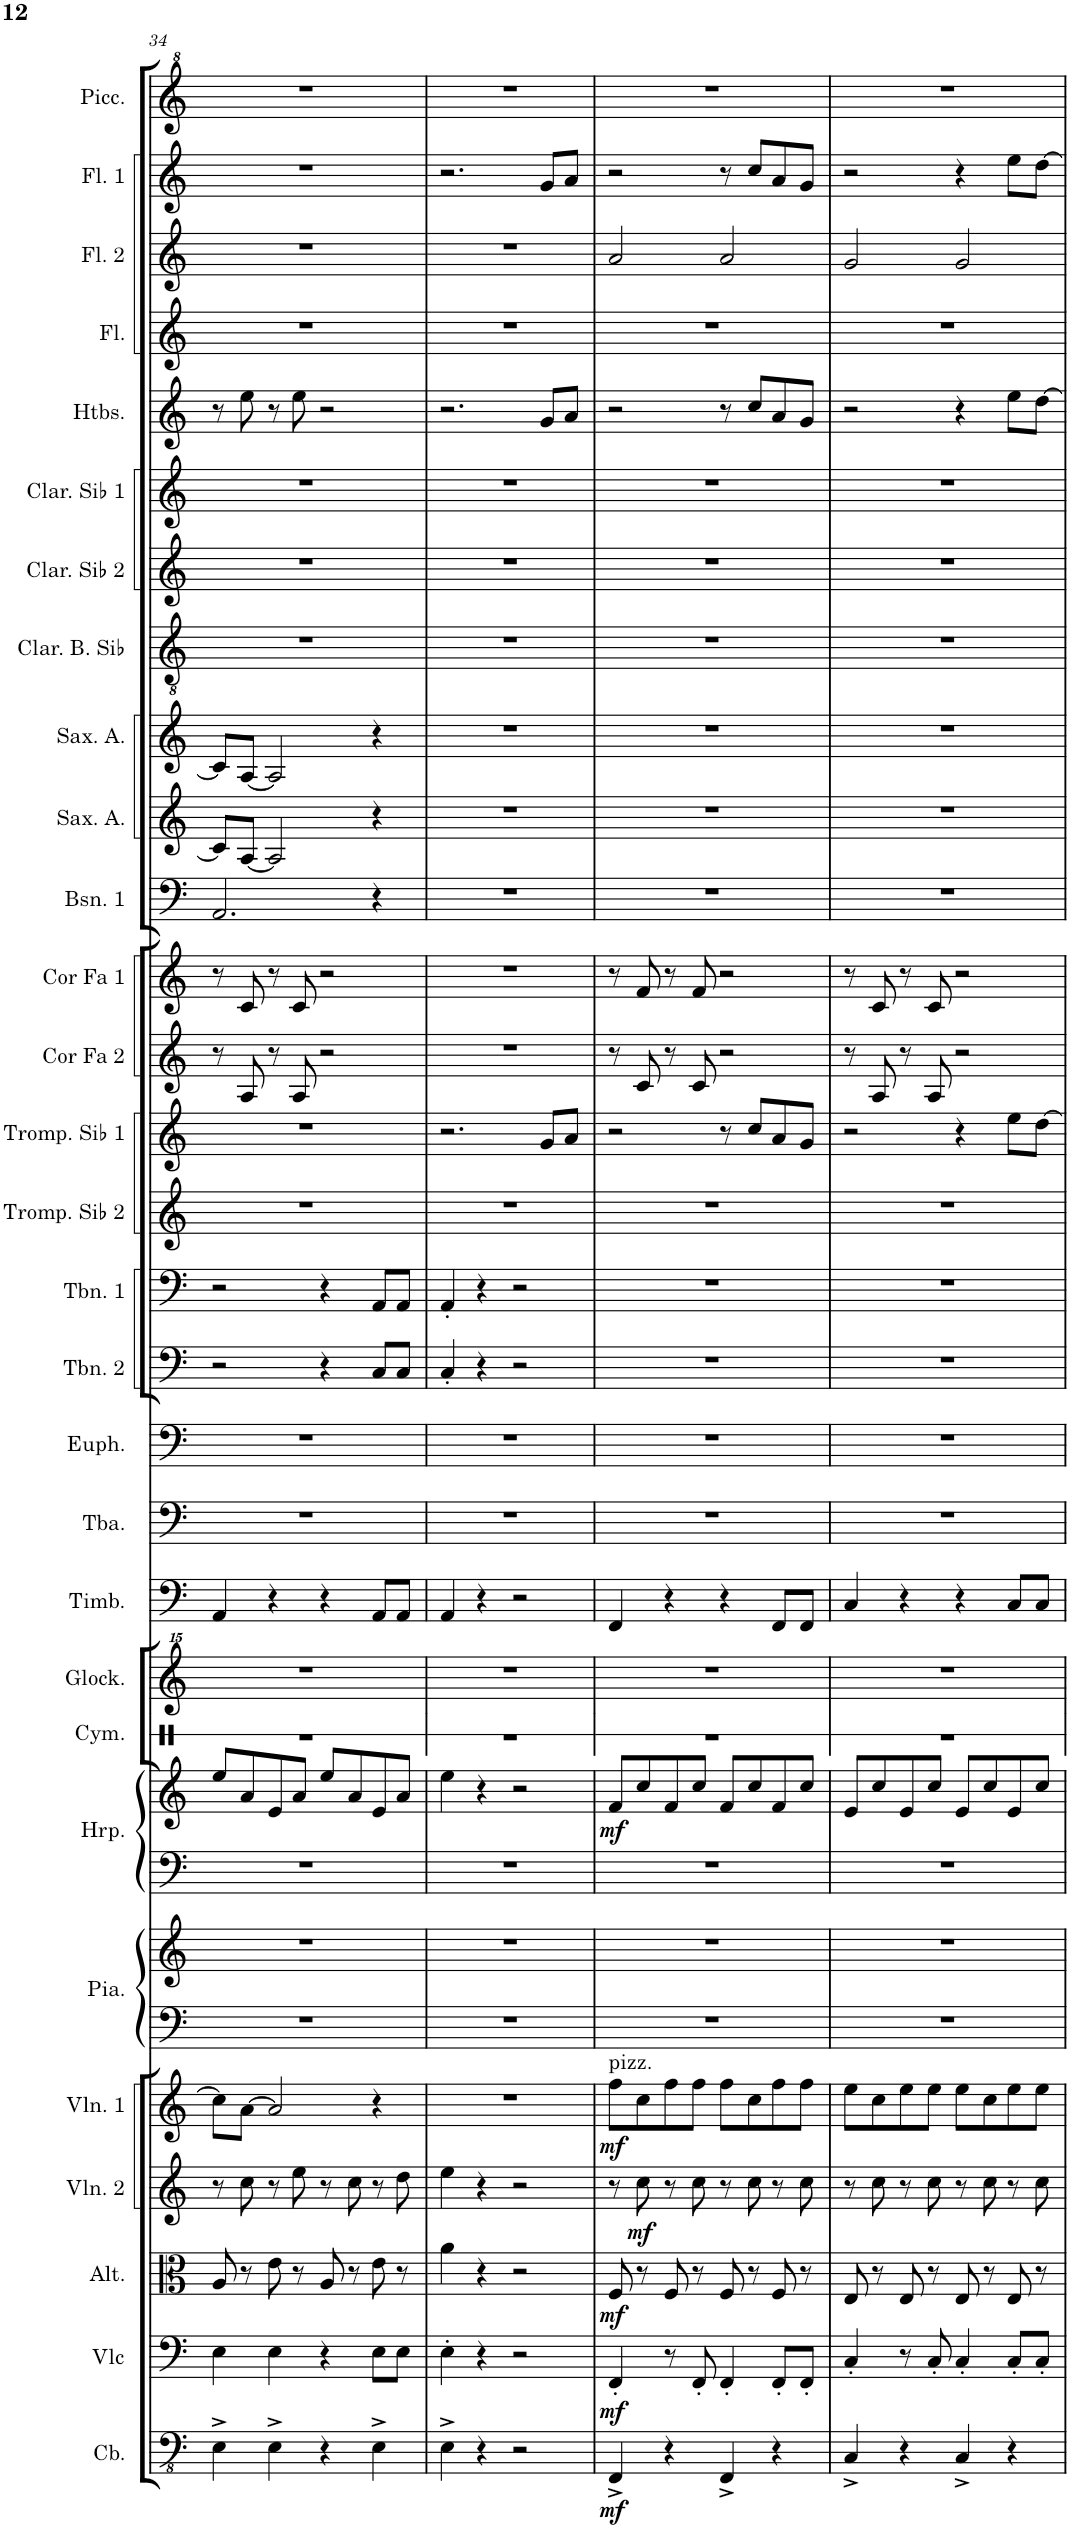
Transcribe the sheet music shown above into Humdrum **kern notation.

**kern	**dynam	**kern	**dynam	**kern	**dynam	**kern	**dynam	**kern	**dynam	**kern	**kern	**kern	**kern	**dynam	**kern	**kern	**kern	**kern	**kern	**kern	**kern	**kern	**kern	**kern	**kern	**kern	**kern	**kern	**kern	**kern	**kern	**kern	**kern	**kern	**kern	**kern
*part29	*part29	*part28	*part28	*part27	*part27	*part26	*part26	*part25	*part25	*part24	*part24	*part23	*part23	*part23	*part22	*part21	*part20	*part19	*part18	*part17	*part16	*part15	*part14	*part13	*part12	*part11	*part10	*part9	*part8	*part7	*part6	*part5	*part4	*part3	*part2	*part1
*staff31	*staff31	*staff30	*staff30	*staff29	*staff29	*staff28	*staff28	*staff27	*staff27	*staff26	*staff25	*staff24	*staff23	*staff23/24	*staff22	*staff21	*staff20	*staff19	*staff18	*staff17	*staff16	*staff15	*staff14	*staff13	*staff12	*staff11	*staff10	*staff9	*staff8	*staff7	*staff6	*staff5	*staff4	*staff3	*staff2	*staff1
*I"Contrebasse	*	*I"Violoncelle	*	*I"Alto	*	*I"Violon 2	*	*I"Violon 1	*	*I"Piano	*	*I"Harpe	*	*	*I"Cymbale	*I"Glockenspiel	*I"Timbales	*I"Tuba	*I"Euphonium	*I"Trombone 2	*I"Trombone 1	*I"Trompette en Sib 2	*I"Trompette en Sib 1	*I"Cor en Fa 2	*I"Cor en Fa 1	*I"Basson 1	*I"Saxophone Alto	*I"Saxophone Alto	*I"Clarinette Basse en Sib	*I"Clarinette en Sib 2	*I"Clarinette en Sib 1	*I"Hautbois	*I"Flûte 3	*I"Flûte 2	*I"Flûte 1	*I"Piccolo
*I'Cb.	*	*I'Vlc	*	*I'Alt.	*	*I'Vln. 2	*	*I'Vln. 1	*	*I'Pia.	*	*I'Hrp.	*	*	*I'Cym.	*I'Glock.	*I'Timb.	*I'Tba.	*I'Euph.	*I'Tbn. 2	*I'Tbn. 1	*I'Tromp. Sib 2	*I'Tromp. Sib 1	*I'Cor Fa 2	*I'Cor Fa 1	*I'Bsn. 1	*I'Sax. A.	*I'Sax. A.	*I'Clar. B. Sib	*I'Clar. Sib 2	*I'Clar. Sib 1	*I'Htbs.	*I'Fl.	*I'Fl. 2	*I'Fl. 1	*I'Picc.
!!LO:PB:g=z
*clefFv4	*	*clefF4	*	*clefC3	*	*clefG2	*	*clefG2	*	*clefF4	*clefG2	*clefF4	*clefG2	*	*clefX	*clefG^^2	*clefF4	*clefF4	*clefF4	*clefF4	*clefF4	*clefG2	*clefG2	*clefG2	*clefG2	*clefF4	*clefG2	*clefG2	*clefGv2	*clefG2	*clefG2	*clefG2	*clefG2	*clefG2	*clefG2	*clefG^2
*ITrd7c12	*	*	*	*	*	*	*	*	*	*	*	*	*	*	*	*	*	*	*	*	*	*ITrd1c2	*ITrd1c2	*ITrd4c7	*ITrd4c7	*	*ITrd5c9	*ITrd5c9	*ITrd8c14	*ITrd1c2	*ITrd1c2	*	*	*	*	*ITrd-7c-12
*k[]	*	*k[]	*	*k[]	*	*k[]	*	*k[]	*	*k[]	*k[]	*k[]	*k[]	*	*k[]	*k[]	*k[]	*k[]	*k[]	*k[]	*k[]	*k[]	*k[]	*k[]	*k[]	*k[]	*k[]	*k[]	*k[]	*k[]	*k[]	*k[]	*k[]	*k[]	*k[]	*k[]
*M4/4	*	*M4/4	*	*M4/4	*	*M4/4	*	*M4/4	*	*M4/4	*M4/4	*M4/4	*M4/4	*	*M4/4	*M4/4	*M4/4	*M4/4	*M4/4	*M4/4	*M4/4	*M4/4	*M4/4	*M4/4	*M4/4	*M4/4	*M4/4	*M4/4	*M4/4	*M4/4	*M4/4	*M4/4	*M4/4	*M4/4	*M4/4	*M4/4
*met(c)	*	*met(c)	*	*met(c)	*	*met(c)	*	*met(c)	*	*met(c)	*met(c)	*met(c)	*met(c)	*	*met(c)	*met(c)	*met(c)	*met(c)	*met(c)	*met(c)	*met(c)	*met(c)	*met(c)	*met(c)	*met(c)	*met(c)	*met(c)	*met(c)	*met(c)	*met(c)	*met(c)	*met(c)	*met(c)	*met(c)	*met(c)	*met(c)
=34	=34	=34	=34	=34	=34	=34	=34	=34	=34	=34	=34	=34	=34	=34	=34	=34	=34	=34	=34	=34	=34	=34	=34	=34	=34	=34	=34	=34	=34	=34	=34	=34	=34	=34	=34	=34
4EE^\	.	4E\	.	8A/	.	8r	.	8cc\L]	.	1r	1r	1r	8ee/L	.	1r	1r	4AA/	1r	1r	2r	2r	1r	1r	8r	8r	2.AA/	8c/L]	8c/L]	1r	1r	1r	8r	1r	1r	1r	1r
.	.	.	.	8r	.	8cc\	.	[8a\J	.	.	.	.	8a/	.	.	.	.	.	.	.	.	.	.	8A/	8c/	.	[8A/J	[8A/J	.	.	.	8ee\	.	.	.	.
4EE^\	.	4E\	.	8e\	.	8r	.	2a/]	.	.	.	.	8e/	.	.	.	4r	.	.	.	.	.	.	8r	8r	.	2A/]	2A/]	.	.	.	8r	.	.	.	.
.	.	.	.	8r	.	8ee\	.	.	.	.	.	.	8a/J	.	.	.	.	.	.	.	.	.	.	8A/	8c/	.	.	.	.	.	.	8ee\	.	.	.	.
4r	.	4r	.	8A/	.	8r	.	.	.	.	.	.	8ee/L	.	.	.	4r	.	.	4r	4r	.	.	2r	2r	.	.	.	.	.	.	2r	.	.	.	.
.	.	.	.	8r	.	8cc\	.	.	.	.	.	.	8a/	.	.	.	.	.	.	.	.	.	.	.	.	.	.	.	.	.	.	.	.	.	.	.
4EE^\	.	8E\L	.	8e\	.	8r	.	4r	.	.	.	.	8e/	.	.	.	8AA/L	.	.	8C/L	8AA/L	.	.	.	.	4r	4r	4r	.	.	.	.	.	.	.	.
.	.	8E\J	.	8r	.	8dd\	.	.	.	.	.	.	8a/J	.	.	.	8AA/J	.	.	8C/J	8AA/J	.	.	.	.	.	.	.	.	.	.	.	.	.	.	.
=35	=35	=35	=35	=35	=35	=35	=35	=35	=35	=35	=35	=35	=35	=35	=35	=35	=35	=35	=35	=35	=35	=35	=35	=35	=35	=35	=35	=35	=35	=35	=35	=35	=35	=35	=35	=35
4EE^\	.	4E'\	.	4a\	.	4ee\	.	1r	.	1r	1r	1r	4ee\	.	1r	1r	4AA/	1r	1r	4C'/	4AA'/	1r	2.r	1r	1r	1r	1r	1r	1r	1r	1r	2.r	1r	1r	2.r	1r
4r	.	4r	.	4r	.	4r	.	.	.	.	.	.	4r	.	.	.	4r	.	.	4r	4r	.	.	.	.	.	.	.	.	.	.	.	.	.	.	.
2r	.	2r	.	2r	.	2r	.	.	.	.	.	.	2r	.	.	.	2r	.	.	2r	2r	.	.	.	.	.	.	.	.	.	.	.	.	.	.	.
.	.	.	.	.	.	.	.	.	.	.	.	.	.	.	.	.	.	.	.	.	.	.	8g/L	.	.	.	.	.	.	.	.	8g/L	.	.	8g/L	.
.	.	.	.	.	.	.	.	.	.	.	.	.	.	.	.	.	.	.	.	.	.	.	8a/J	.	.	.	.	.	.	.	.	8a/J	.	.	8a/J	.
=36	=36	=36	=36	=36	=36	=36	=36	=36	=36	=36	=36	=36	=36	=36	=36	=36	=36	=36	=36	=36	=36	=36	=36	=36	=36	=36	=36	=36	=36	=36	=36	=36	=36	=36	=36	=36
!	!	!	!	!	!	!	!	!LO:TX:a:t=pizz.	!	!	!	!	!	!	!	!	!	!	!	!	!	!	!	!	!	!	!	!	!	!	!	!	!	!	!	!
!	!LO:DY:b	!	!LO:DY:b	!	!LO:DY:b	!	!	!	!LO:DY:b	!	!	!	!	!LO:DY:b	!	!	!	!	!	!	!	!	!	!	!	!	!	!	!	!	!	!	!	!	!	!
4FFF^/	mf	4FF'/	mf	8F/	mf	8r	.	8ff\L	mf	1r	1r	1r	8f/L	mf	1r	1r	4FF/	1r	1r	1r	1r	1r	2r	8r	8r	1r	1r	1r	1r	1r	1r	2r	1r	2a/	2r	1r
!	!	!	!	!	!	!	!LO:DY:b	!	!	!	!	!	!	!	!	!	!	!	!	!	!	!	!	!	!	!	!	!	!	!	!	!	!	!	!	!
.	.	.	.	8r	.	8cc\	mf	8cc\	.	.	.	.	8cc/	.	.	.	.	.	.	.	.	.	.	8c/	8f/	.	.	.	.	.	.	.	.	.	.	.
4r	.	8r	.	8F/	.	8r	.	8ff\	.	.	.	.	8f/	.	.	.	4r	.	.	.	.	.	.	8r	8r	.	.	.	.	.	.	.	.	.	.	.
.	.	8FF'/	.	8r	.	8cc\	.	8ff\J	.	.	.	.	8cc/J	.	.	.	.	.	.	.	.	.	.	8c/	8f/	.	.	.	.	.	.	.	.	.	.	.
4FFF^/	.	4FF'/	.	8F/	.	8r	.	8ff\L	.	.	.	.	8f/L	.	.	.	4r	.	.	.	.	.	8r	2r	2r	.	.	.	.	.	.	8r	.	2a/	8r	.
.	.	.	.	8r	.	8cc\	.	8cc\	.	.	.	.	8cc/	.	.	.	.	.	.	.	.	.	8cc/L	.	.	.	.	.	.	.	.	8cc/L	.	.	8cc/L	.
4r	.	8FF'/L	.	8F/	.	8r	.	8ff\	.	.	.	.	8f/	.	.	.	8FF/L	.	.	.	.	.	8a/	.	.	.	.	.	.	.	.	8a/	.	.	8a/	.
.	.	8FF'/J	.	8r	.	8cc\	.	8ff\J	.	.	.	.	8cc/J	.	.	.	8FF/J	.	.	.	.	.	8g/J	.	.	.	.	.	.	.	.	8g/J	.	.	8g/J	.
=37	=37	=37	=37	=37	=37	=37	=37	=37	=37	=37	=37	=37	=37	=37	=37	=37	=37	=37	=37	=37	=37	=37	=37	=37	=37	=37	=37	=37	=37	=37	=37	=37	=37	=37	=37	=37
4CC^/	.	4C'/	.	8E/	.	8r	.	8ee\L	.	1r	1r	1r	8e/L	.	1r	1r	4C/	1r	1r	1r	1r	1r	2r	8r	8r	1r	1r	1r	1r	1r	1r	2r	1r	2g/	2r	1r
.	.	.	.	8r	.	8cc\	.	8cc\	.	.	.	.	8cc/	.	.	.	.	.	.	.	.	.	.	8A/	8c/	.	.	.	.	.	.	.	.	.	.	.
4r	.	8r	.	8E/	.	8r	.	8ee\	.	.	.	.	8e/	.	.	.	4r	.	.	.	.	.	.	8r	8r	.	.	.	.	.	.	.	.	.	.	.
.	.	8C'/	.	8r	.	8cc\	.	8ee\J	.	.	.	.	8cc/J	.	.	.	.	.	.	.	.	.	.	8A/	8c/	.	.	.	.	.	.	.	.	.	.	.
4CC^/	.	4C'/	.	8E/	.	8r	.	8ee\L	.	.	.	.	8e/L	.	.	.	4r	.	.	.	.	.	4r	2r	2r	.	.	.	.	.	.	4r	.	2g/	4r	.
.	.	.	.	8r	.	8cc\	.	8cc\	.	.	.	.	8cc/	.	.	.	.	.	.	.	.	.	.	.	.	.	.	.	.	.	.	.	.	.	.	.
4r	.	8C'/L	.	8E/	.	8r	.	8ee\	.	.	.	.	8e/	.	.	.	8C/L	.	.	.	.	.	8ee\L	.	.	.	.	.	.	.	.	8ee\L	.	.	8ee\L	.
.	.	8C'/J	.	8r	.	8cc\	.	8ee\J	.	.	.	.	8cc/J	.	.	.	8C/J	.	.	.	.	.	[8dd\J	.	.	.	.	.	.	.	.	[8dd\J	.	.	[8dd\J	.
=	=	=	=	=	=	=	=	=	=	=	=	=	=	=	=	=	=	=	=	=	=	=	=	=	=	=	=	=	=	=	=	=	=	=	=	=
*-	*-	*-	*-	*-	*-	*-	*-	*-	*-	*-	*-	*-	*-	*-	*-	*-	*-	*-	*-	*-	*-	*-	*-	*-	*-	*-	*-	*-	*-	*-	*-	*-	*-	*-	*-	*-
